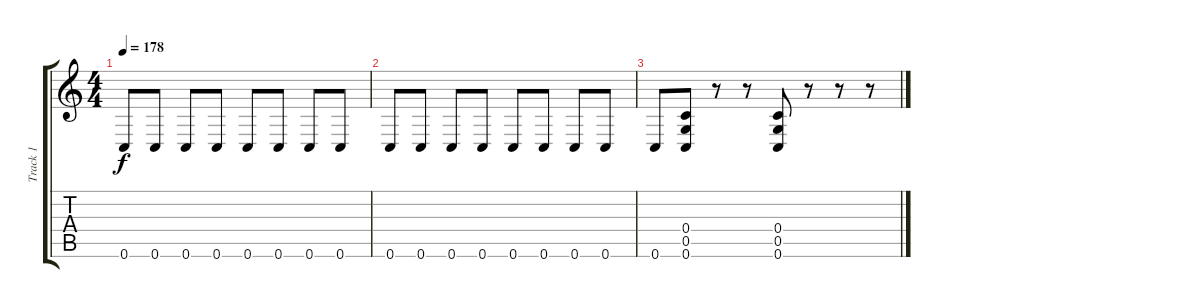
\track ("Track 1" "Track 1") {instrument distortionguitar}
\staff {score tabs}
\tuning (D4 A3 F3 C3 G2 C2) {hide}
\ts (4 4)
\tempo 178
\clef g2
\ks c
0.6.8{dy f} 0.6.8 0.6.8 0.6.8 0.6.8 0.6.8 0.6.8 0.6.8 |
0.6.8 0.6.8 0.6.8 0.6.8 0.6.8 0.6.8 0.6.8 0.6.8 |
0.6.8 (0.4 0.5 0.6).8 r.8 r.8 (0.4 0.5 0.6).8 r.8 r.8 r.8
